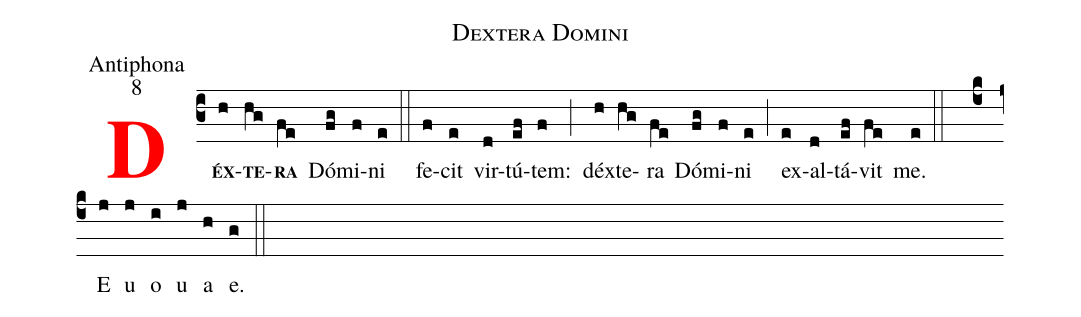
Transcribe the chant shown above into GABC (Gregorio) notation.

name:Dextera Domini;
office-part:Antiphona;
mode:8;
%%
<v>\bf\textcolor{red}{D}</v><v>\bf\scriptsize{ÉX}</v>(c3h)<v>\bf\scriptsize{TE}</v>(hg)<v>\bf\scriptsize{RA}</v>(fe) Dó(fg)mi(f)ni(e) (::)
fe(f)cit(e) vir(d)tú(ef)tem:(f) (;) déx(h)te(hg)ra(fe) Dó(fg)mi(f)ni(e) (;) ex(e)al(d)tá(ef)vit(fe) me.(e) (::zc4)
E(j) u(j) o(i) u(j) a(h) e.(g) (::)
